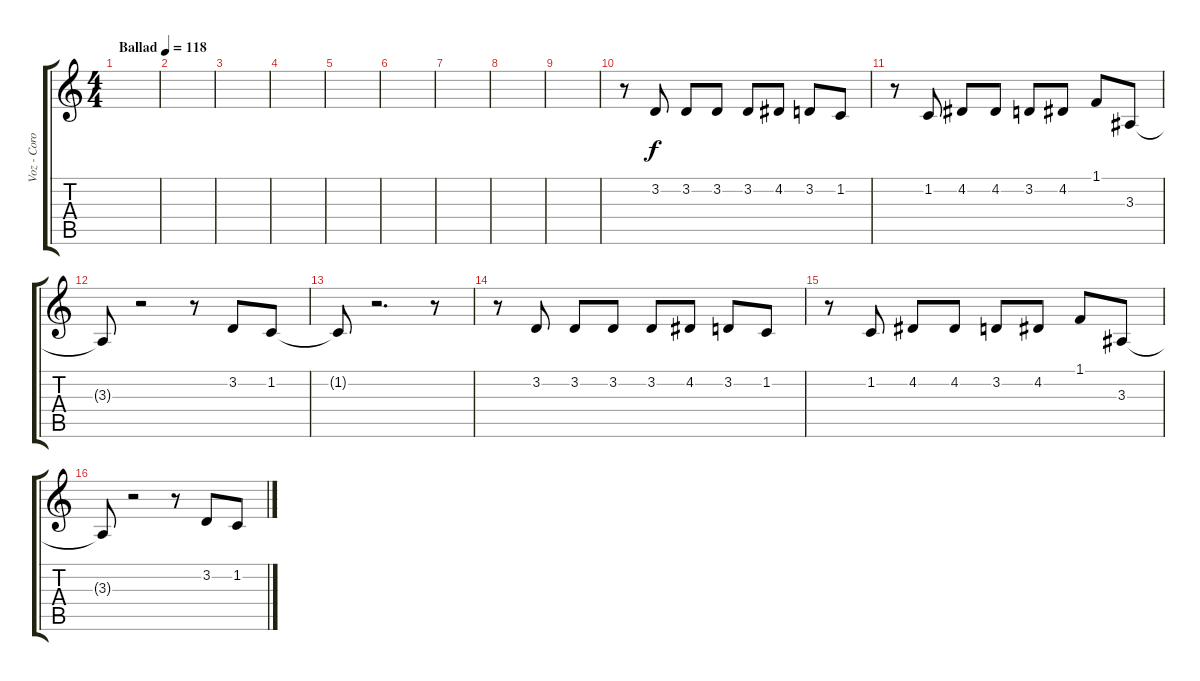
\track ("Voz - Coro" "Voz - Coro") {instrument choiraahs}
\staff {score tabs}
\tuning (E4 B3 G3 D3 A2 E2) {hide}
\ts (4 4)
\tempo (118 "Ballad")
\clef g2
\ks c
|
|
|
|
|
|
|
|
|
r.8 3.2.8 3.2.8 3.2.8 3.2.8 4.2.8 3.2.8 1.2.8 |
r.8 1.2.8 4.2.8 4.2.8 3.2.8 4.2.8 1.1.8 3.3.8 |
3.3{t}.8 r.2 r.8 3.2.8 1.2.8 |
1.2{t}.8 r.2{d} r.8 |
r.8 3.2.8 3.2.8 3.2.8 3.2.8 4.2.8 3.2.8 1.2.8 |
r.8 1.2.8 4.2.8 4.2.8 3.2.8 4.2.8 1.1.8 3.3.8 |
3.3{t}.8 r.2 r.8 3.2.8 1.2.8
